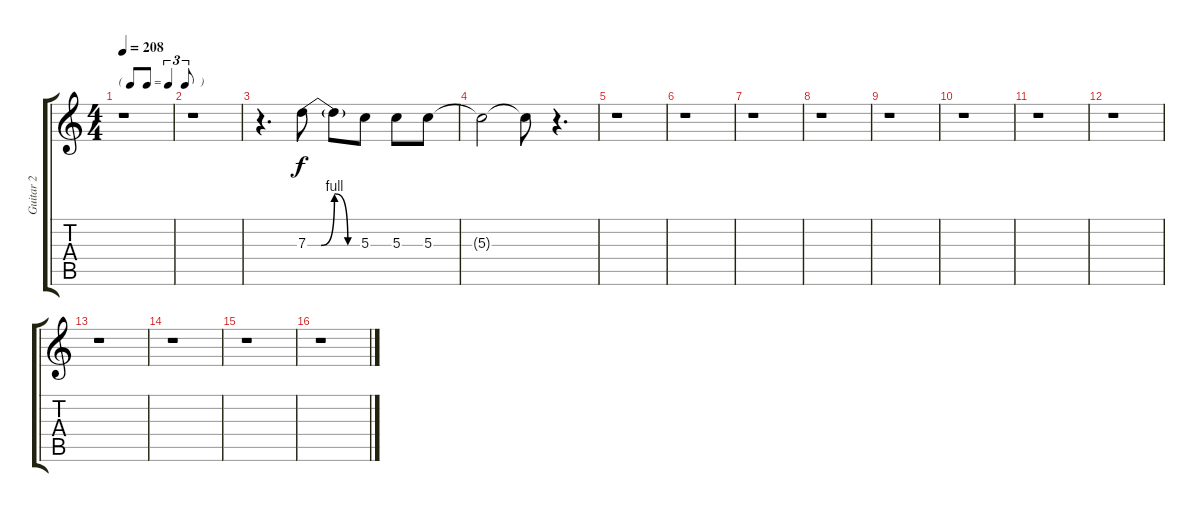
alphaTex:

\track ("Guitar 2" "Guitar 2") {instrument distortionguitar}
\staff {score tabs}
\tuning (E4 B3 G3 D3 A2 E2) {hide}
\ts (4 4)
\tf triplet8th
\tempo 208
\clef g2
\ks c
r.1{dy f} |
r.1 |
r.4{d} 7.3{be (custom 0 0 15 0 30 4 45 0 60 0)}.8 7.3{t}.8 5.3.8 5.3.8 5.3.8 |
5.3{t}.2 5.3{t}.8 r.4{d} |
r.1 |
r.1 |
r.1 |
r.1 |
r.1 |
r.1 |
r.1 |
r.1 |
r.1 |
r.1 |
r.1 |
r.1
